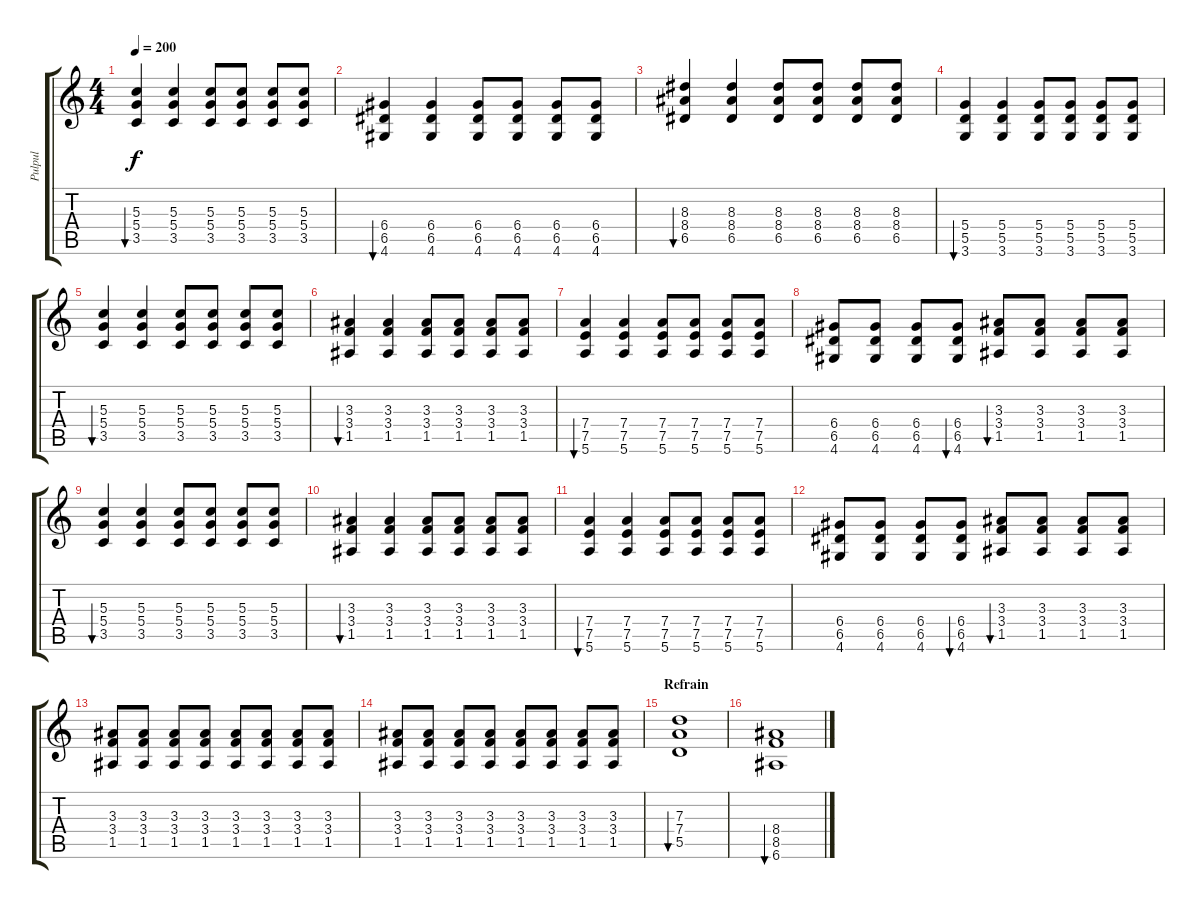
\track ("Pulpul" "Pulpul") {instrument electricguitarmuted}
\staff {score tabs}
\tuning (E4 B3 G3 D3 A2 E2) {hide}
\ts (4 4)
\tempo 200
\clef g2
\ks c
(5.3 5.4 3.5).4{bu 60 dy f} (5.3 5.4 3.5).4 (5.3 5.4 3.5).8 (5.3 5.4 3.5).8 (5.3 5.4 3.5).8 (5.3 5.4 3.5).8 |
(6.4 6.5 4.6).4{bu 60} (6.4 6.5 4.6).4 (6.4 6.5 4.6).8 (6.4 6.5 4.6).8 (6.4 6.5 4.6).8 (6.4 6.5 4.6).8 |
(8.3 8.4 6.5).4{bu 60} (8.3 8.4 6.5).4 (8.3 8.4 6.5).8 (8.3 8.4 6.5).8 (8.3 8.4 6.5).8 (8.3 8.4 6.5).8 |
(5.4 5.5 3.6).4{bu 60} (5.4 5.5 3.6).4 (5.4 5.5 3.6).8 (5.4 5.5 3.6).8 (5.4 5.5 3.6).8 (5.4 5.5 3.6).8 |
(5.3 5.4 3.5).4{bu 60} (5.3 5.4 3.5).4 (5.3 5.4 3.5).8 (5.3 5.4 3.5).8 (5.3 5.4 3.5).8 (5.3 5.4 3.5).8 |
(3.3 3.4 1.5).4{bu 60} (3.3 3.4 1.5).4 (3.3 3.4 1.5).8 (3.3 3.4 1.5).8 (3.3 3.4 1.5).8 (3.3 3.4 1.5).8 |
(7.4 7.5 5.6).4{bu 60} (7.4 7.5 5.6).4 (7.4 7.5 5.6).8 (7.4 7.5 5.6).8 (7.4 7.5 5.6).8 (7.4 7.5 5.6).8 |
(6.4 6.5 4.6).8 (6.4 6.5 4.6).8 (6.4 6.5 4.6).8 (6.4 6.5 4.6).8{bu 60} (3.3 3.4 1.5).8{bu 60} (3.3 3.4 1.5).8 (3.3 3.4 1.5).8 (3.3 3.4 1.5).8 |
(5.3 5.4 3.5).4{bu 60} (5.3 5.4 3.5).4 (5.3 5.4 3.5).8 (5.3 5.4 3.5).8 (5.3 5.4 3.5).8 (5.3 5.4 3.5).8 |
(3.3 3.4 1.5).4{bu 60} (3.3 3.4 1.5).4 (3.3 3.4 1.5).8 (3.3 3.4 1.5).8 (3.3 3.4 1.5).8 (3.3 3.4 1.5).8 |
(7.4 7.5 5.6).4{bu 60} (7.4 7.5 5.6).4 (7.4 7.5 5.6).8 (7.4 7.5 5.6).8 (7.4 7.5 5.6).8 (7.4 7.5 5.6).8 |
(6.4 6.5 4.6).8 (6.4 6.5 4.6).8 (6.4 6.5 4.6).8 (6.4 6.5 4.6).8{bu 60} (3.3 3.4 1.5).8{bu 60} (3.3 3.4 1.5).8 (3.3 3.4 1.5).8 (3.3 3.4 1.5).8 |
(3.3 3.4 1.5).8 (3.3 3.4 1.5).8 (3.3 3.4 1.5).8 (3.3 3.4 1.5).8 (3.3 3.4 1.5).8 (3.3 3.4 1.5).8 (3.3 3.4 1.5).8 (3.3 3.4 1.5).8 |
(3.3 3.4 1.5).8 (3.3 3.4 1.5).8 (3.3 3.4 1.5).8 (3.3 3.4 1.5).8 (3.3 3.4 1.5).8 (3.3 3.4 1.5).8 (3.3 3.4 1.5).8 (3.3 3.4 1.5).8 |
\section ("" "Refrain")
(7.3 7.4 5.5).1{bu 60} |
(8.4 8.5 6.6).1{bu 60}
